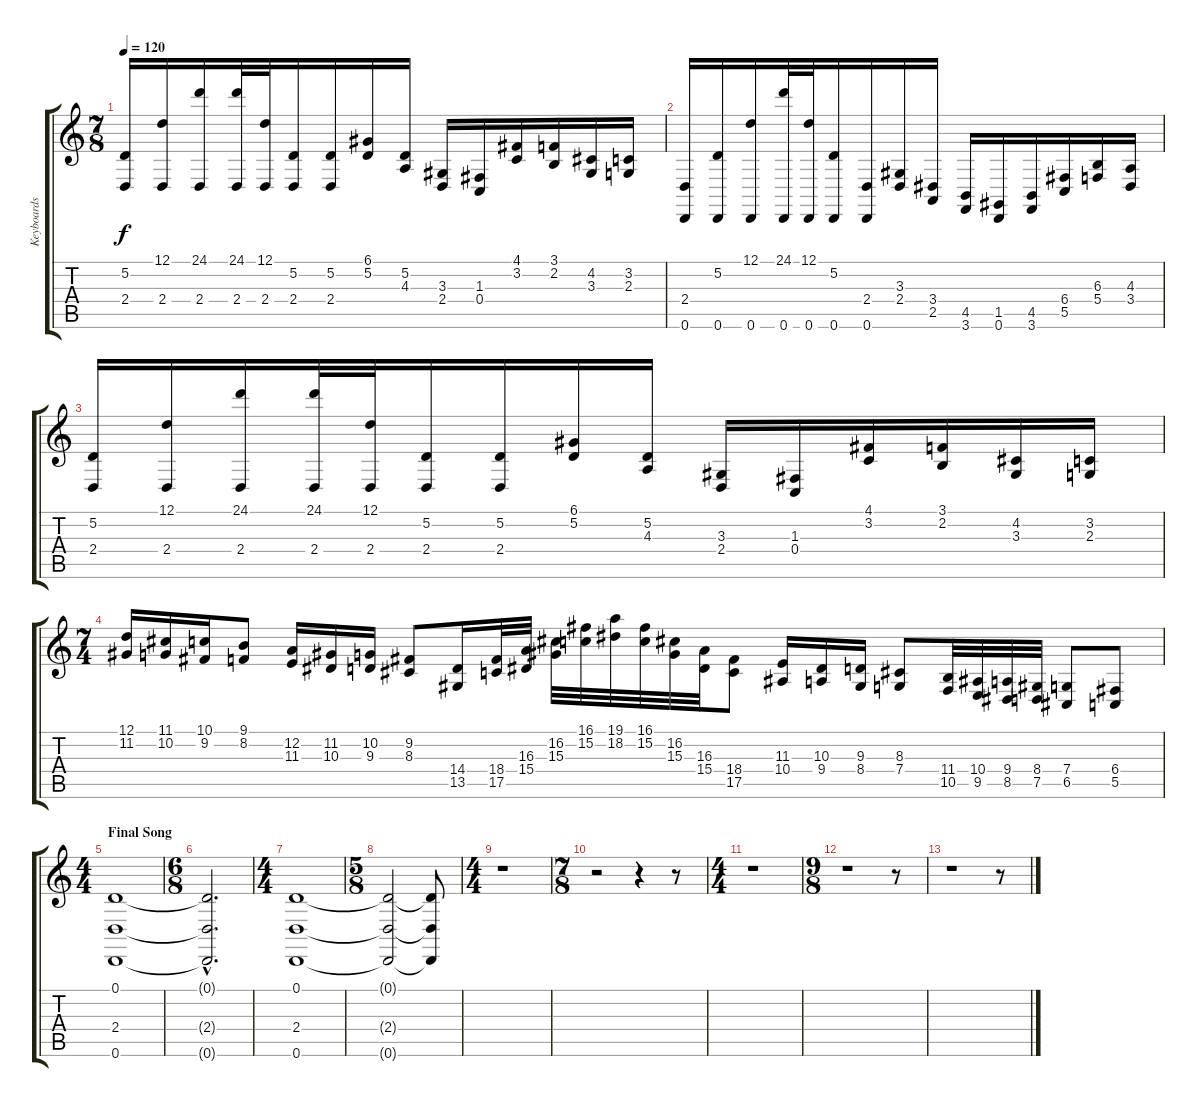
\track ("Keyboards" "Keyboards") {instrument stringensemble1}
\staff {score tabs}
\tuning (D4 A3 F3 C3 G2 D2) {hide}
\ts (7 8)
\tempo 120
\clef g2
\ks c
(5.2 2.4).16{dy f} (12.1 2.4).16 (24.1 2.4).16 (24.1 2.4).32 (12.1 2.4).32 (5.2 2.4).16 (5.2 2.4).16 (6.1 5.2).16 (5.2 4.3).16 (3.3 2.4).16 (1.3 0.4).16 (4.1 3.2).16 (3.1 2.2).16 (4.2 3.3).16 (3.2 2.3).16 |
(2.4 0.6).16{volume 13 instrument harpsichord} (5.2 0.6).16 (12.1 0.6).16 (24.1 0.6).32 (12.1 0.6).32 (5.2 0.6).16 (2.4 0.6).16 (3.3 2.4).16 (3.4 2.5).16 (4.5 3.6).16 (1.5 0.6).16 (4.5 3.6).16 (6.4 5.5).16 (6.3 5.4).16 (4.3 3.4).16 |
(5.2 2.4).16 (12.1 2.4).16 (24.1 2.4).16 (24.1 2.4).32 (12.1 2.4).32 (5.2 2.4).16 (5.2 2.4).16 (6.1 5.2).16 (5.2 4.3).16 (3.3 2.4).16 (1.3 0.4).16 (4.1 3.2).16 (3.1 2.2).16 (4.2 3.3).16 (3.2 2.3).16 |
\ts (7 4)
(12.1 11.2).16{volume 13 instrument harpsichord} (11.1 10.2).16 (10.1 9.2).16 (9.1 8.2).8 (12.2 11.3).16 (11.2 10.3).16 (10.2 9.3).16 (9.2 8.3).8 (14.4 13.5).16 (18.4 17.5).32 (16.3 15.4).32 (16.2 15.3).32 (16.1 15.2).32 (19.1 18.2).32 (16.1 15.2).32 (16.2 15.3).32 (16.3 15.4).32 (18.4 17.5).8 (11.3 10.4).16 (10.3 9.4).16 (9.3 8.4).16 (8.3 7.4).8 (11.4 10.5).32 (10.4 9.5).32 (9.4 8.5).32 (8.4 7.5).32 (7.4 6.5).8 (6.4 5.5).8 |
\ts (4 4)
\section ("" "Final Song")
(0.1 2.4 0.6).1{volume 8 instrument stringensemble1} |
\ts (6 8)
(0.1{hac t} 2.4{hac t} 0.6{hac t}).2{d} |
\ts (4 4)
(0.1 2.4 0.6).1{volume 14 instrument harpsichord} |
\ts (5 8)
(0.1{t} 2.4{t} 0.6{t}).2 (0.1{t} 2.4{t} 0.6{t}).8 |
\ts (4 4)
r.1 |
\ts (7 8)
r.2 r.4 r.8 |
\ts (4 4)
r.1 |
\ts (9 8)
r.1 r.8 |
r.1 r.8
